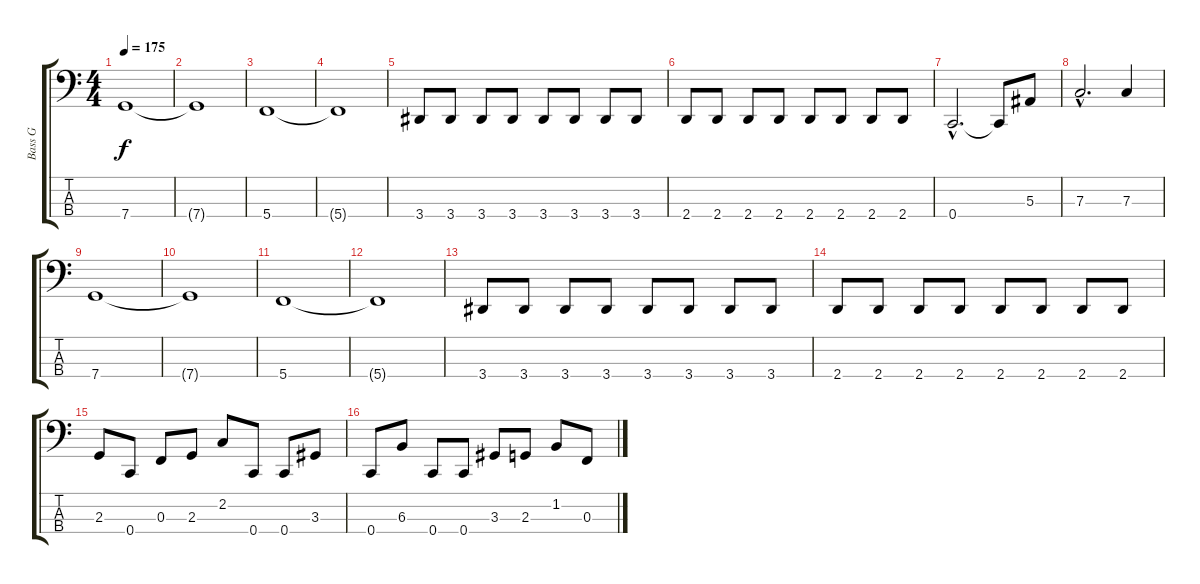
\track ("Bass G" "Bass G") {instrument electricbassfinger}
\staff {score tabs}
\tuning (Eb2 Bb1 F1 C1) {hide}
\ts (4 4)
\tempo 175
\clef f4
\ks c
7.4.1{dy f} |
7.4{t}.1 |
5.4.1 |
5.4{t}.1 |
3.4.8 3.4.8 3.4.8 3.4.8 3.4.8 3.4.8 3.4.8 3.4.8 |
2.4.8 2.4.8 2.4.8 2.4.8 2.4.8 2.4.8 2.4.8 2.4.8 |
0.4{hac}.2{d} 0.4{t}.8 5.3.8 |
7.3{hac}.2{d} 7.3.4 |
7.4.1 |
7.4{t}.1 |
5.4.1 |
5.4{t}.1 |
3.4.8 3.4.8 3.4.8 3.4.8 3.4.8 3.4.8 3.4.8 3.4.8 |
2.4.8 2.4.8 2.4.8 2.4.8 2.4.8 2.4.8 2.4.8 2.4.8 |
2.3.8 0.4.8 0.3.8 2.3.8 2.2.8 0.4.8 0.4.8 3.3.8 |
0.4.8 6.3.8 0.4.8 0.4.8 3.3.8 2.3.8 1.2.8 0.3.8
